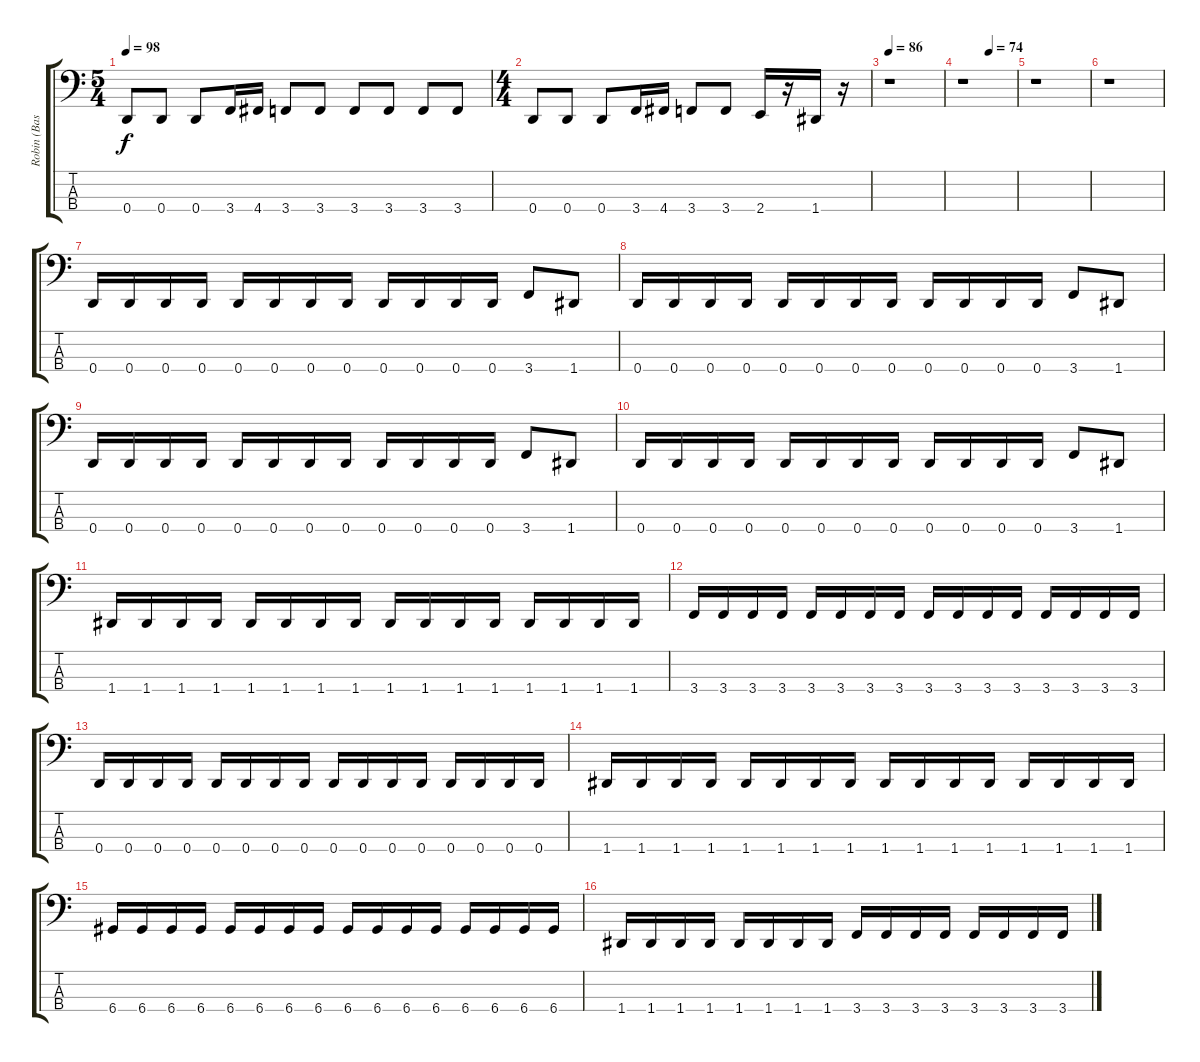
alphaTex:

\track ("Robin (Bass)" "Robin (Bas") {instrument electricbasspick}
\staff {score tabs}
\tuning (F2 C2 G1 D1) {hide}
\ts (5 4)
\tempo 98
\clef f4
\ks c
0.4.8{dy f} 0.4.8 0.4.8 3.4.16 4.4.16 3.4.8 3.4.8 3.4.8 3.4.8 3.4.8 3.4.8 |
\ts (4 4)
0.4.8 0.4.8 0.4.8 3.4.16 4.4.16 3.4.8 3.4.8 2.4.16 r.16 1.4.16 r.16 |
\tempo 86
r.1 |
\tempo (74 0.5)
r.1 |
r.1 |
r.1 |
0.4.16 0.4.16 0.4.16 0.4.16 0.4.16 0.4.16 0.4.16 0.4.16 0.4.16 0.4.16 0.4.16 0.4.16 3.4.8 1.4.8 |
0.4.16 0.4.16 0.4.16 0.4.16 0.4.16 0.4.16 0.4.16 0.4.16 0.4.16 0.4.16 0.4.16 0.4.16 3.4.8 1.4.8 |
0.4.16 0.4.16 0.4.16 0.4.16 0.4.16 0.4.16 0.4.16 0.4.16 0.4.16 0.4.16 0.4.16 0.4.16 3.4.8 1.4.8 |
0.4.16 0.4.16 0.4.16 0.4.16 0.4.16 0.4.16 0.4.16 0.4.16 0.4.16 0.4.16 0.4.16 0.4.16 3.4.8 1.4.8 |
1.4.16 1.4.16 1.4.16 1.4.16 1.4.16 1.4.16 1.4.16 1.4.16 1.4.16 1.4.16 1.4.16 1.4.16 1.4.16 1.4.16 1.4.16 1.4.16 |
3.4.16 3.4.16 3.4.16 3.4.16 3.4.16 3.4.16 3.4.16 3.4.16 3.4.16 3.4.16 3.4.16 3.4.16 3.4.16 3.4.16 3.4.16 3.4.16 |
0.4.16 0.4.16 0.4.16 0.4.16 0.4.16 0.4.16 0.4.16 0.4.16 0.4.16 0.4.16 0.4.16 0.4.16 0.4.16 0.4.16 0.4.16 0.4.16 |
1.4.16 1.4.16 1.4.16 1.4.16 1.4.16 1.4.16 1.4.16 1.4.16 1.4.16 1.4.16 1.4.16 1.4.16 1.4.16 1.4.16 1.4.16 1.4.16 |
6.4.16 6.4.16 6.4.16 6.4.16 6.4.16 6.4.16 6.4.16 6.4.16 6.4.16 6.4.16 6.4.16 6.4.16 6.4.16 6.4.16 6.4.16 6.4.16 |
1.4.16 1.4.16 1.4.16 1.4.16 1.4.16 1.4.16 1.4.16 1.4.16 3.4.16 3.4.16 3.4.16 3.4.16 3.4.16 3.4.16 3.4.16 3.4.16
